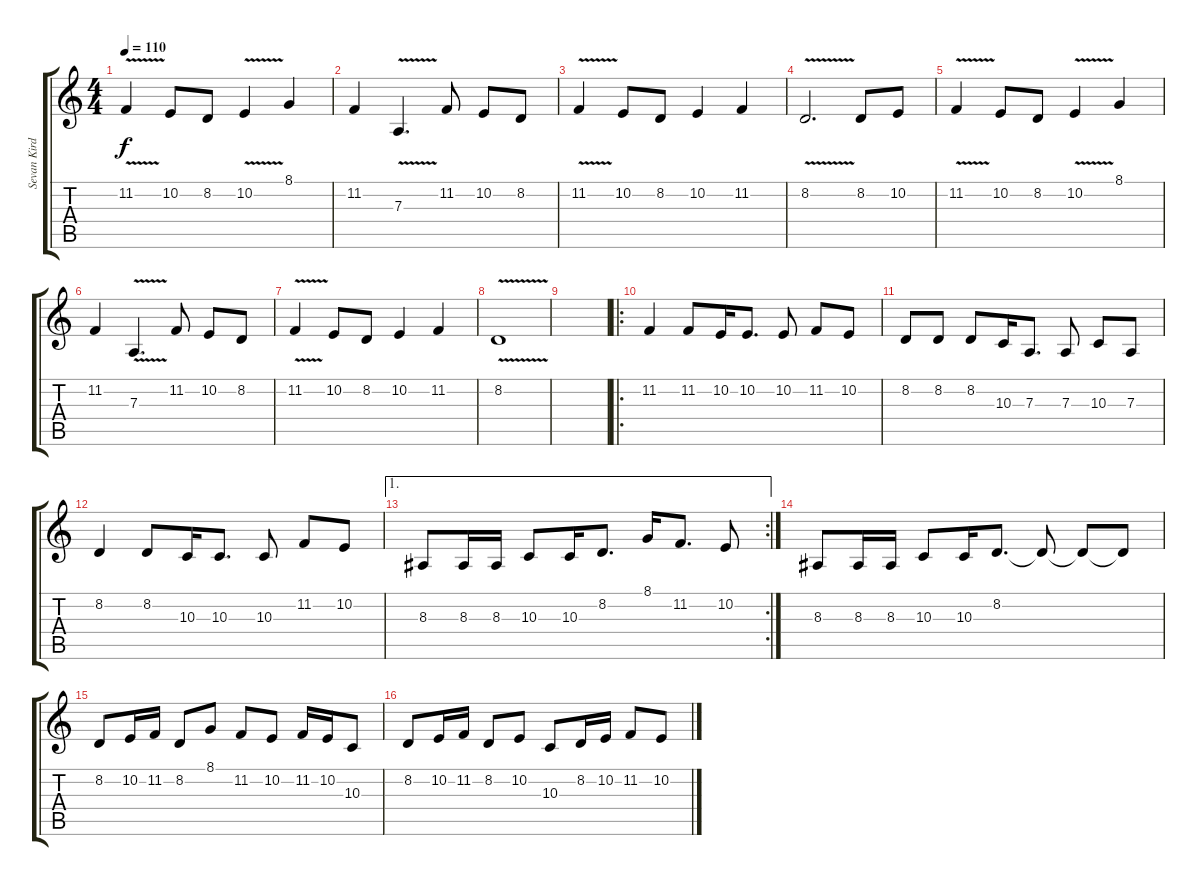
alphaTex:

\track ("Sevan Kirder" "Sevan Kird") {instrument bagpipe}
\staff {score tabs}
\tuning (B3 Gb3 D3 A2 E2 B1) {hide}
\ts (4 4)
\tempo 110
\clef g2
\ks c
11.2{v}.4{dy f} 10.2.8 8.2.8 10.2{v}.4 8.1.4 |
11.2.4 7.3{v}.4{d} 11.2.8 10.2.8 8.2.8 |
11.2{v}.4 10.2.8 8.2.8 10.2.4 11.2.4 |
8.2{v}.2{d} 8.2.8 10.2.8 |
11.2{v}.4 10.2.8 8.2.8 10.2{v}.4 8.1.4 |
11.2.4 7.3{v}.4{d} 11.2.8 10.2.8 8.2.8 |
11.2{v}.4 10.2.8 8.2.8 10.2.4 11.2.4 |
8.2{v}.1 |
|
\ro
11.2.4 11.2.8 10.2.16 10.2.8{d} 10.2.8 11.2.8 10.2.8 |
8.2.8 8.2.8 8.2.8 10.3.16 7.3.8{d} 7.3.8 10.3.8 7.3.8 |
8.2.4 8.2.8 10.3.16 10.3.8{d} 10.3.8 11.2.8 10.2.8 |
\ae 1
\rc 2
8.3.8 8.3.16 8.3.16 10.3.8 10.3.16 8.2.8{d} 8.1.16 11.2.8{d} 10.2.8 |
8.3.8 8.3.16 8.3.16 10.3.8 10.3.16 8.2.8{d} 8.2{t}.8 8.2{t}.8 8.2{t}.8 |
8.2.8 10.2.16 11.2.16 8.2.8 8.1.8 11.2.8 10.2.8 11.2.16 10.2.16 10.3.8 |
8.2.8 10.2.16 11.2.16 8.2.8 10.2.8 10.3.8 8.2.16 10.2.16 11.2.8 10.2.8
